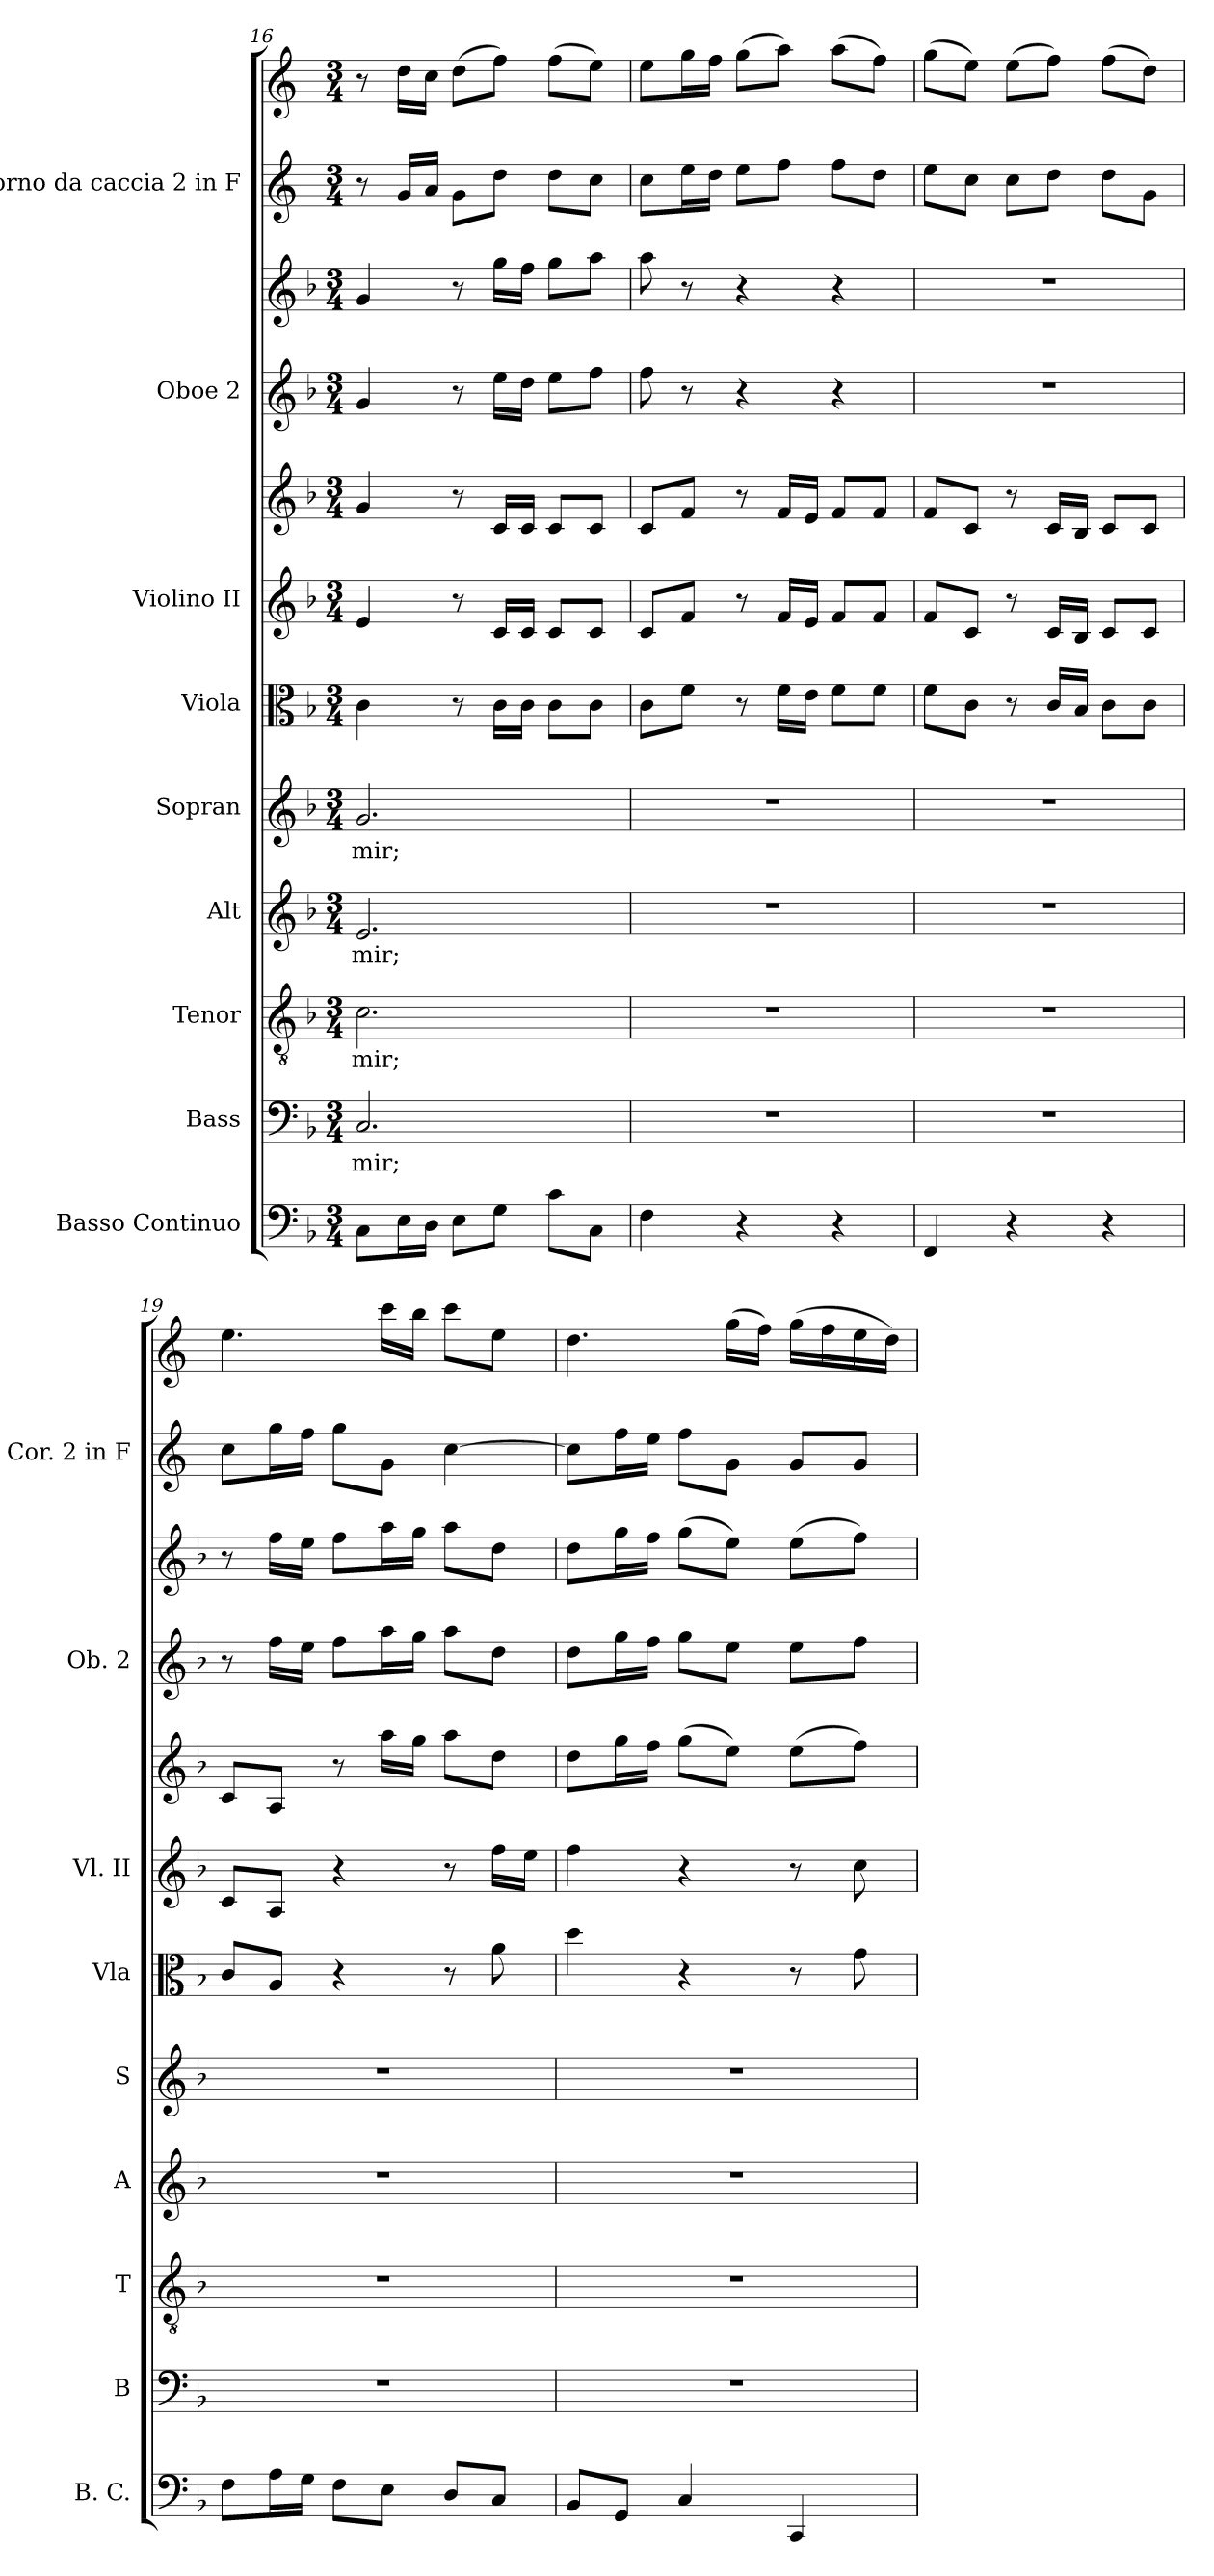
**kern	**kern	**text	**kern	**text	**kern	**text	**kern	**text	**kern	**kern	**kern	**kern	**kern	**kern	**kern
*part9	*part8	*part8	*part7	*part7	*part6	*part6	*part5	*part5	*part4	*part3	*part3	*part2	*part2	*part1	*part1
*staff12	*staff11	*staff11	*staff10	*staff10	*staff9	*staff9	*staff8	*staff8	*staff7	*staff6	*staff5	*staff4	*staff3	*staff2	*staff1
*I"Basso Continuo	*I"Bass	*	*I"Tenor	*	*I"Alt	*	*I"Sopran	*	*I"Viola	*I"Violino II	*	*I"Oboe 2	*	*I"Corno da caccia 2 in F	*
*I'B. C.	*I'B	*	*I'T	*	*I'A	*	*I'S	*	*I'Vla	*I'Vl. II	*	*I'Ob. 2	*	*I'Cor. 2 in F	*
!!LO:PB:g=z
*clefF4	*clefF4	*	*clefGv2	*	*clefG2	*	*clefG2	*	*clefC3	*clefG2	*clefG2	*clefG2	*clefG2	*clefG2	*clefG2
*	*	*	*	*	*	*	*	*	*	*	*	*	*	*ITrd4c7	*ITrd4c7
*k[b-]	*k[b-]	*	*k[b-]	*	*k[b-]	*	*k[b-]	*	*k[b-]	*k[b-]	*k[b-]	*k[b-]	*k[b-]	*k[b-]	*k[b-]
*M3/4	*M3/4	*	*M3/4	*	*M3/4	*	*M3/4	*	*M3/4	*M3/4	*M3/4	*M3/4	*M3/4	*M3/4	*M3/4
=16	=16	=16	=16	=16	=16	=16	=16	=16	=16	=16	=16	=16	=16	=16	=16
!	!	!LO:LY:b	!	!LO:LY:b	!	!LO:LY:b	!	!LO:LY:b	!	!	!	!	!	!	!
8C\L	2.C/	mir;	2.c\	mir;	2.e/	mir;	2.g/	mir;	4c\	4e/	4g/	4g/	4g/	8r	8r
16E\L	.	.	.	.	.	.	.	.	.	.	.	.	.	16c/LL	16g\LL
16D\JJ	.	.	.	.	.	.	.	.	.	.	.	.	.	16d/JJ	16f\JJ
8E\L	.	.	.	.	.	.	.	.	8r	8r	8r	8r	8r	8c\L	(8g\L
8G\J	.	.	.	.	.	.	.	.	16c\LL	16c/LL	16c/LL	16ee\LL	16gg\LL	8g\J	8b-\J)
.	.	.	.	.	.	.	.	.	16c\JJ	16c/JJ	16c/JJ	16dd\JJ	16ff\JJ	.	.
8c\L	.	.	.	.	.	.	.	.	8c\L	8c/L	8c/L	8ee\L	8gg\L	8g\L	(8b-\L
8C\J	.	.	.	.	.	.	.	.	8c\J	8c/J	8c/J	8ff\J	8aa\J	8f\J	8a\J)
=17	=17	=17	=17	=17	=17	=17	=17	=17	=17	=17	=17	=17	=17	=17	=17
4F\	2.r	.	2.r	.	2.r	.	2.r	.	8c\L	8c/L	8c/L	8ff\	8aa\	8f\L	8a\L
.	.	.	.	.	.	.	.	.	8f\J	8f/J	8f/J	8r	8r	16a\L	16cc\L
.	.	.	.	.	.	.	.	.	.	.	.	.	.	16g\JJ	16b-\JJ
4r	.	.	.	.	.	.	.	.	8r	8r	8r	4r	4r	8a\L	(8cc\L
.	.	.	.	.	.	.	.	.	16f\LL	16f/LL	16f/LL	.	.	8b-\J	8dd\J)
.	.	.	.	.	.	.	.	.	16e\JJ	16e/JJ	16e/JJ	.	.	.	.
4r	.	.	.	.	.	.	.	.	8f\L	8f/L	8f/L	4r	4r	8b-\L	(8dd\L
.	.	.	.	.	.	.	.	.	8f\J	8f/J	8f/J	.	.	8g\J	8b-\J)
=18	=18	=18	=18	=18	=18	=18	=18	=18	=18	=18	=18	=18	=18	=18	=18
4FF/	2.r	.	2.r	.	2.r	.	2.r	.	8f\L	8f/L	8f/L	2.r	2.r	8a\L	(8cc\L
.	.	.	.	.	.	.	.	.	8c\J	8c/J	8c/J	.	.	8f\J	8a\J)
4r	.	.	.	.	.	.	.	.	8r	8r	8r	.	.	8f\L	(8a\L
.	.	.	.	.	.	.	.	.	16c/LL	16c/LL	16c/LL	.	.	8g\J	8b-\J)
.	.	.	.	.	.	.	.	.	16B-/JJ	16B-/JJ	16B-/JJ	.	.	.	.
4r	.	.	.	.	.	.	.	.	8c\L	8c/L	8c/L	.	.	8g\L	(8b-\L
.	.	.	.	.	.	.	.	.	8c\J	8c/J	8c/J	.	.	8c\J	8g\J)
!!LO:PB:g=z
=19	=19	=19	=19	=19	=19	=19	=19	=19	=19	=19	=19	=19	=19	=19	=19
8F\L	2.r	.	2.r	.	2.r	.	2.r	.	8c/L	8c/L	8c/L	8r	8r	8f\L	4.a\
16A\L	.	.	.	.	.	.	.	.	8A/J	8A/J	8A/J	16ff\LL	16ff\LL	16cc\L	.
16G\JJ	.	.	.	.	.	.	.	.	.	.	.	16ee\JJ	16ee\JJ	16b-\JJ	.
8F\L	.	.	.	.	.	.	.	.	4r	4r	8r	8ff\L	8ff\L	8cc\L	.
8E\J	.	.	.	.	.	.	.	.	.	.	16aa\LL	16aa\L	16aa\L	8c\J	16ff\LL
.	.	.	.	.	.	.	.	.	.	.	16gg\JJ	16gg\JJ	16gg\JJ	.	16ee\JJ
8D/L	.	.	.	.	.	.	.	.	8r	8r	8aa\L	8aa\L	8aa\L	[4f\	8ff\L
8C/J	.	.	.	.	.	.	.	.	8a\	16ff\LL	8dd\J	8dd\J	8dd\J	.	8a\J
.	.	.	.	.	.	.	.	.	.	16ee\JJ	.	.	.	.	.
=20	=20	=20	=20	=20	=20	=20	=20	=20	=20	=20	=20	=20	=20	=20	=20
8BB-/L	2.r	.	2.r	.	2.r	.	2.r	.	4dd\	4ff\	8dd\L	8dd\L	8dd\L	8f\L]	4.g\
8GG/J	.	.	.	.	.	.	.	.	.	.	16gg\L	16gg\L	16gg\L	16b-\L	.
.	.	.	.	.	.	.	.	.	.	.	16ff\JJ	16ff\JJ	16ff\JJ	16a\JJ	.
4C/	.	.	.	.	.	.	.	.	4r	4r	(8gg\L	8gg\L	(8gg\L	8b-\L	.
.	.	.	.	.	.	.	.	.	.	.	8ee\J)	8ee\J	8ee\J)	8c\J	(16cc\LL
.	.	.	.	.	.	.	.	.	.	.	.	.	.	.	16b-\JJ)
4CC/	.	.	.	.	.	.	.	.	8r	8r	(8ee\L	8ee\L	(8ee\L	8c/L	(16cc\LL
.	.	.	.	.	.	.	.	.	.	.	.	.	.	.	16b-\
.	.	.	.	.	.	.	.	.	8g\	8cc\	8ff\J)	8ff\J	8ff\J)	8c/J	16a\
.	.	.	.	.	.	.	.	.	.	.	.	.	.	.	16g\JJ)
=	=	=	=	=	=	=	=	=	=	=	=	=	=	=	=
*-	*-	*-	*-	*-	*-	*-	*-	*-	*-	*-	*-	*-	*-	*-	*-
